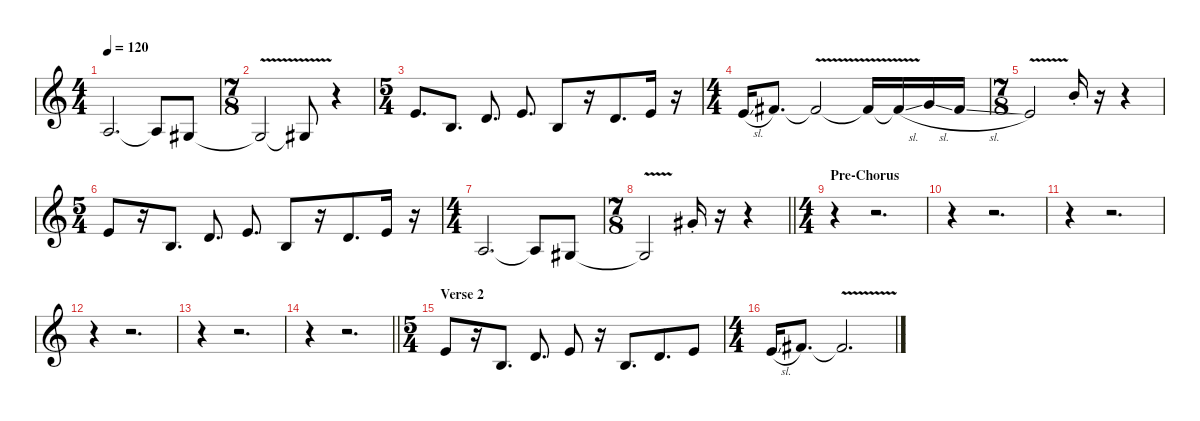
\defaultSystemsLayout 4
\hideDynamics
\bracketExtendMode nobrackets
\singleTrackTrackNamePolicy hidden
\multiTrackTrackNamePolicy hidden
\firstSystemTrackNameMode fullname
\firstSystemTrackNameOrientation horizontal
\otherSystemsTrackNameOrientation horizontal
\track ("Mikael Akerfeldt - Vocals" "fl.") {instrument flute}
\staff {score}
\tuning (E4 B3 G3 D3 A2 E2)
\ts (4 4)
\beaming (8 2 2 2 2)
\tempo 120
\clef g2
\ks c
7.4.2{d dy f beam Up} 7.4{t}.8{beam Up} 6.4{acc #}.8{beam Up} |
\ts (7 8)
\beaming (8 2 2 2 2)
6.4{v t acc #}.2{beam Up} 6.4{v t acc #}.8{beam Up} r.4{beam Up} |
\ts (5 4)
\beaming (8 2 2 2 4)
9.3.8{d beam Up} 9.4.8{d beam Up} 7.3.8{d beam Up} 9.3.8{d beam Up} 9.4.8{beam Up} r.16{beam Up} 7.3.8{d beam Up} 9.3.16{beam Up} r.16{beam Up} |
\ts (4 4)
\beaming (8 2 2 2 2)
9.3{sl}.16{beam Up} 11.3{acc #}.8{d beam Up} 11.3{v t acc #}.2{beam Up} 11.3{v t acc #}.16{beam Up} 11.3{v sl t acc #}.16{beam Up} 12.3{sl}.16{beam Up} 11.3{sl acc #}.16{beam Up} |
\ts (7 8)
\beaming (8 2 2 2 2)
9.3{v}.2{beam Up} 7.1{st}.16{beam Up} r.16{beam Up} r.4{beam Up} |
\ts (5 4)
\beaming (8 2 2 2 4)
9.3.8{beam Up} r.16{beam Up} 9.4.8{d beam Up} 7.3.8{d beam Up} 9.3.8{d beam Up} 9.4.8{beam Up} r.16{beam Up} 7.3.8{d beam Up} 9.3.16{beam Up} r.16{beam Up} |
\ts (4 4)
\beaming (8 2 2 2 2)
7.4.2{d beam Up} 7.4{t}.8{beam Up} 6.4{acc #}.8{beam Up} |
\ts (7 8)
\beaming (8 2 2 2 2)
\barLineRight lightlight
6.4{v t acc #}.2{beam Up} 9.2{st acc #}.16{beam Up} r.16{beam Up} r.4{beam Up} |
\ts (4 4)
\beaming (8 2 2 2 2)
\section ("" "Pre-Chorus")
r.4{beam Down} r.2{d beam Down} |
r.4{beam Down} r.2{d beam Down} |
r.4{beam Down} r.2{d beam Down} |
r.4{beam Down} r.2{d beam Down} |
r.4{beam Down} r.2{d beam Down} |
\barLineRight lightlight
r.4{beam Down} r.2{d beam Down} |
\ts (5 4)
\beaming (8 2 2 2 4)
\section ("" "Verse 2")
9.3.8{beam Up} r.16{beam Up} 9.4.8{d beam Up} 7.3.8{d beam Up} 9.3.8{beam Up} r.16{beam Up} 9.4.8{d beam Up} 7.3.8{d beam Up} 9.3.8{beam Up} |
\ts (4 4)
\beaming (8 2 2 2 2)
9.3{sl}.16{beam Up} 11.3{acc #}.8{d beam Up} 11.3{v t acc #}.2{d beam Up}
